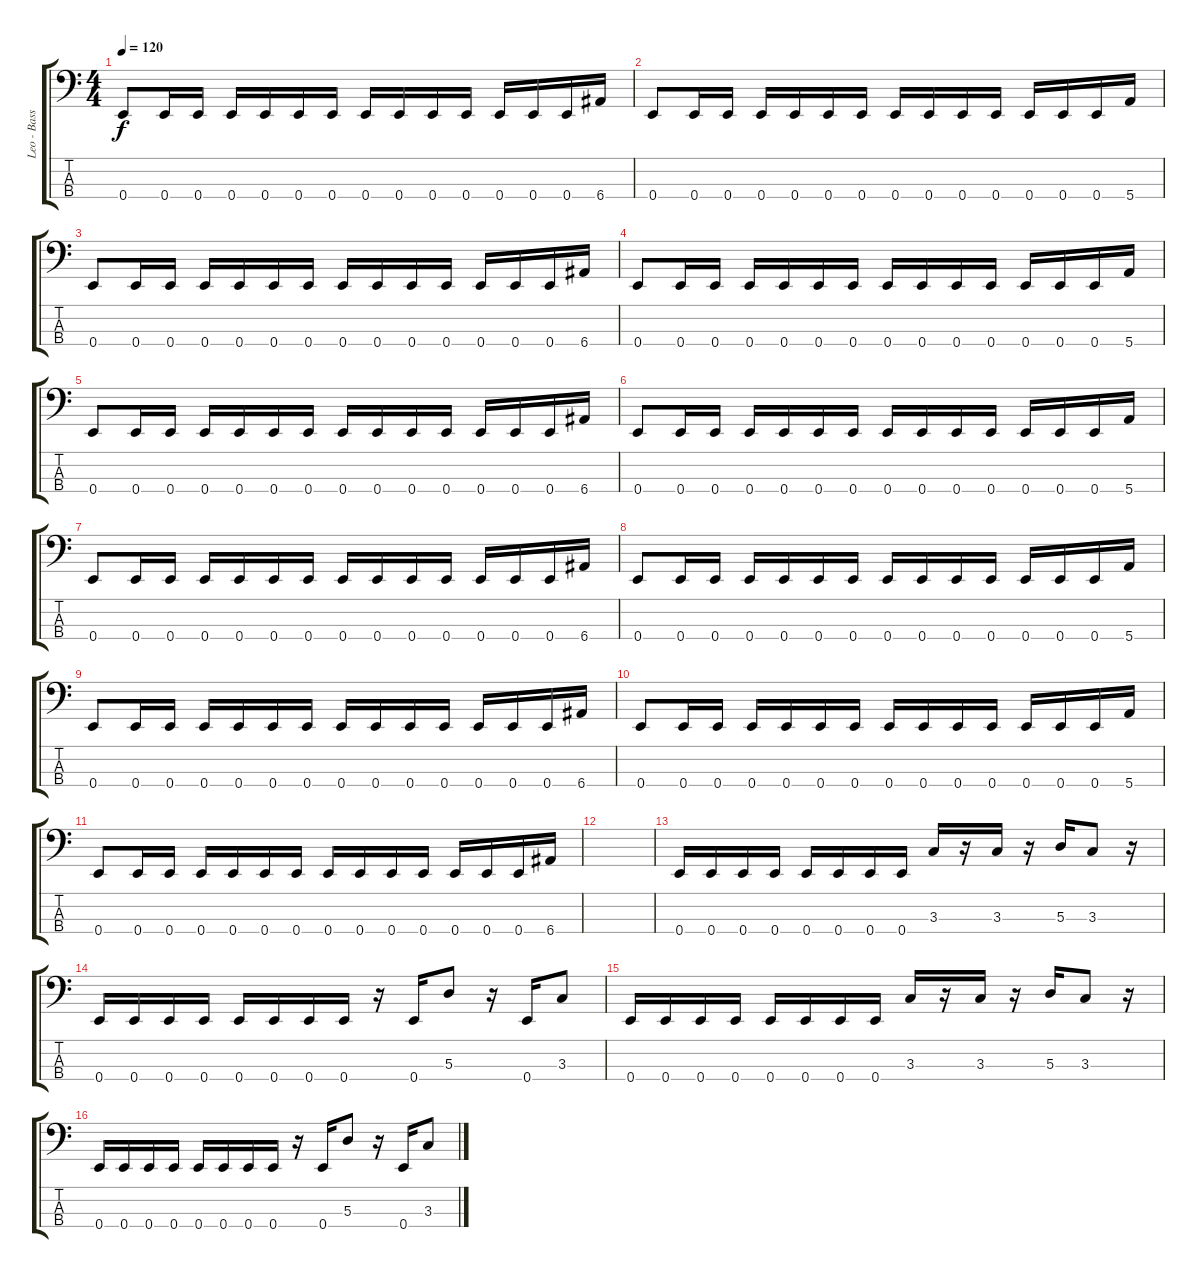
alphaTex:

\track ("Leo - Bass" "Leo - Bass") {instrument electricbassfinger}
\staff {score tabs}
\tuning (G2 D2 A1 E1) {hide}
\ts (4 4)
\tempo 120
\clef f4
\ks c
0.4.8{dy f} 0.4.16 0.4.16 0.4.16 0.4.16 0.4.16 0.4.16 0.4.16 0.4.16 0.4.16 0.4.16 0.4.16 0.4.16 0.4.16 6.4.16 |
0.4.8 0.4.16 0.4.16 0.4.16 0.4.16 0.4.16 0.4.16 0.4.16 0.4.16 0.4.16 0.4.16 0.4.16 0.4.16 0.4.16 5.4.16 |
0.4.8 0.4.16 0.4.16 0.4.16 0.4.16 0.4.16 0.4.16 0.4.16 0.4.16 0.4.16 0.4.16 0.4.16 0.4.16 0.4.16 6.4.16 |
0.4.8 0.4.16 0.4.16 0.4.16 0.4.16 0.4.16 0.4.16 0.4.16 0.4.16 0.4.16 0.4.16 0.4.16 0.4.16 0.4.16 5.4.16 |
0.4.8 0.4.16 0.4.16 0.4.16 0.4.16 0.4.16 0.4.16 0.4.16 0.4.16 0.4.16 0.4.16 0.4.16 0.4.16 0.4.16 6.4.16 |
0.4.8 0.4.16 0.4.16 0.4.16 0.4.16 0.4.16 0.4.16 0.4.16 0.4.16 0.4.16 0.4.16 0.4.16 0.4.16 0.4.16 5.4.16 |
0.4.8 0.4.16 0.4.16 0.4.16 0.4.16 0.4.16 0.4.16 0.4.16 0.4.16 0.4.16 0.4.16 0.4.16 0.4.16 0.4.16 6.4.16 |
0.4.8 0.4.16 0.4.16 0.4.16 0.4.16 0.4.16 0.4.16 0.4.16 0.4.16 0.4.16 0.4.16 0.4.16 0.4.16 0.4.16 5.4.16 |
0.4.8 0.4.16 0.4.16 0.4.16 0.4.16 0.4.16 0.4.16 0.4.16 0.4.16 0.4.16 0.4.16 0.4.16 0.4.16 0.4.16 6.4.16 |
0.4.8 0.4.16 0.4.16 0.4.16 0.4.16 0.4.16 0.4.16 0.4.16 0.4.16 0.4.16 0.4.16 0.4.16 0.4.16 0.4.16 5.4.16 |
0.4.8 0.4.16 0.4.16 0.4.16 0.4.16 0.4.16 0.4.16 0.4.16 0.4.16 0.4.16 0.4.16 0.4.16 0.4.16 0.4.16 6.4.16 |
|
0.4.16 0.4.16 0.4.16 0.4.16 0.4.16 0.4.16 0.4.16 0.4.16 3.3.16 r.16 3.3.16 r.16 5.3.16 3.3.8 r.16 |
0.4.16 0.4.16 0.4.16 0.4.16 0.4.16 0.4.16 0.4.16 0.4.16 r.16 0.4.16 5.3.8 r.16 0.4.16 3.3.8 |
0.4.16 0.4.16 0.4.16 0.4.16 0.4.16 0.4.16 0.4.16 0.4.16 3.3.16 r.16 3.3.16 r.16 5.3.16 3.3.8 r.16 |
0.4.16 0.4.16 0.4.16 0.4.16 0.4.16 0.4.16 0.4.16 0.4.16 r.16 0.4.16 5.3.8 r.16 0.4.16 3.3.8
